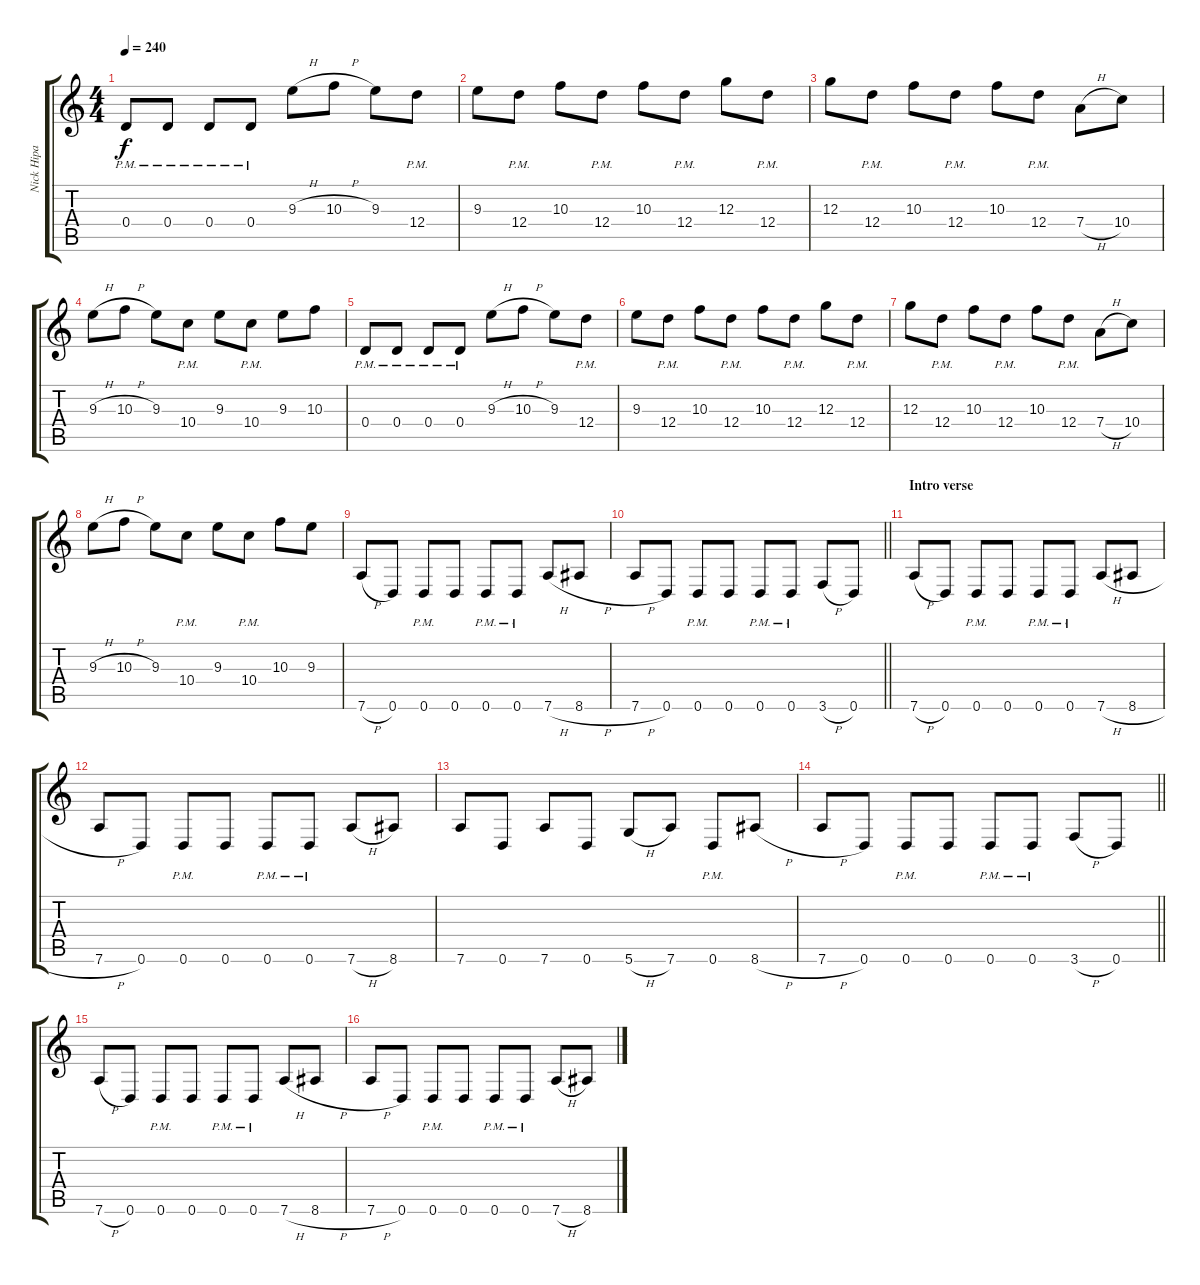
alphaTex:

\track ("Nick Hipa" "Nick Hipa") {instrument distortionguitar}
\staff {score tabs}
\tuning (E4 B3 G3 D3 A2 D2) {hide}
\ts (4 4)
\tempo 240
\clef g2
\ks c
0.4{pm}.8{dy f} 0.4{pm}.8 0.4{pm}.8 0.4{pm}.8 9.3{h}.8 10.3{h}.8 9.3.8 12.4{pm}.8 |
9.3.8 12.4{pm}.8 10.3.8 12.4{pm}.8 10.3.8 12.4{pm}.8 12.3.8 12.4{pm}.8 |
12.3.8 12.4{pm}.8 10.3.8 12.4{pm}.8 10.3.8 12.4{pm}.8 7.4{h}.8 10.4.8 |
9.3{h}.8 10.3{h}.8 9.3.8 10.4{pm}.8 9.3.8 10.4{pm}.8 9.3.8 10.3.8 |
0.4{pm}.8 0.4{pm}.8 0.4{pm}.8 0.4{pm}.8 9.3{h}.8 10.3{h}.8 9.3.8 12.4{pm}.8 |
9.3.8 12.4{pm}.8 10.3.8 12.4{pm}.8 10.3.8 12.4{pm}.8 12.3.8 12.4{pm}.8 |
12.3.8 12.4{pm}.8 10.3.8 12.4{pm}.8 10.3.8 12.4{pm}.8 7.4{h}.8 10.4.8 |
9.3{h}.8 10.3{h}.8 9.3.8 10.4{pm}.8 9.3.8 10.4{pm}.8 10.3.8 9.3.8 |
7.6{h}.8 0.6.8 0.6{pm}.8 0.6.8 0.6{pm}.8 0.6{pm}.8 7.6{h}.8 8.6{h}.8 |
\barLineRight lightlight
7.6{h}.8 0.6.8 0.6{pm}.8 0.6.8 0.6{pm}.8 0.6{pm}.8 3.6{h}.8 0.6.8 |
\section ("" "Intro verse")
7.6{h}.8 0.6.8 0.6{pm}.8 0.6.8 0.6{pm}.8 0.6{pm}.8 7.6{h}.8 8.6{h}.8 |
7.6{h}.8 0.6.8 0.6{pm}.8 0.6.8 0.6{pm}.8 0.6{pm}.8 7.6{h}.8 8.6.8 |
7.6.8 0.6.8 7.6.8 0.6.8 5.6{h}.8 7.6.8 0.6{pm}.8 8.6{h}.8 |
\barLineRight lightlight
7.6{h}.8 0.6.8 0.6{pm}.8 0.6.8 0.6{pm}.8 0.6{pm}.8 3.6{h}.8 0.6.8 |
7.6{h}.8 0.6.8 0.6{pm}.8 0.6.8 0.6{pm}.8 0.6{pm}.8 7.6{h}.8 8.6{h}.8 |
7.6{h}.8 0.6.8 0.6{pm}.8 0.6.8 0.6{pm}.8 0.6{pm}.8 7.6{h}.8 8.6.8
